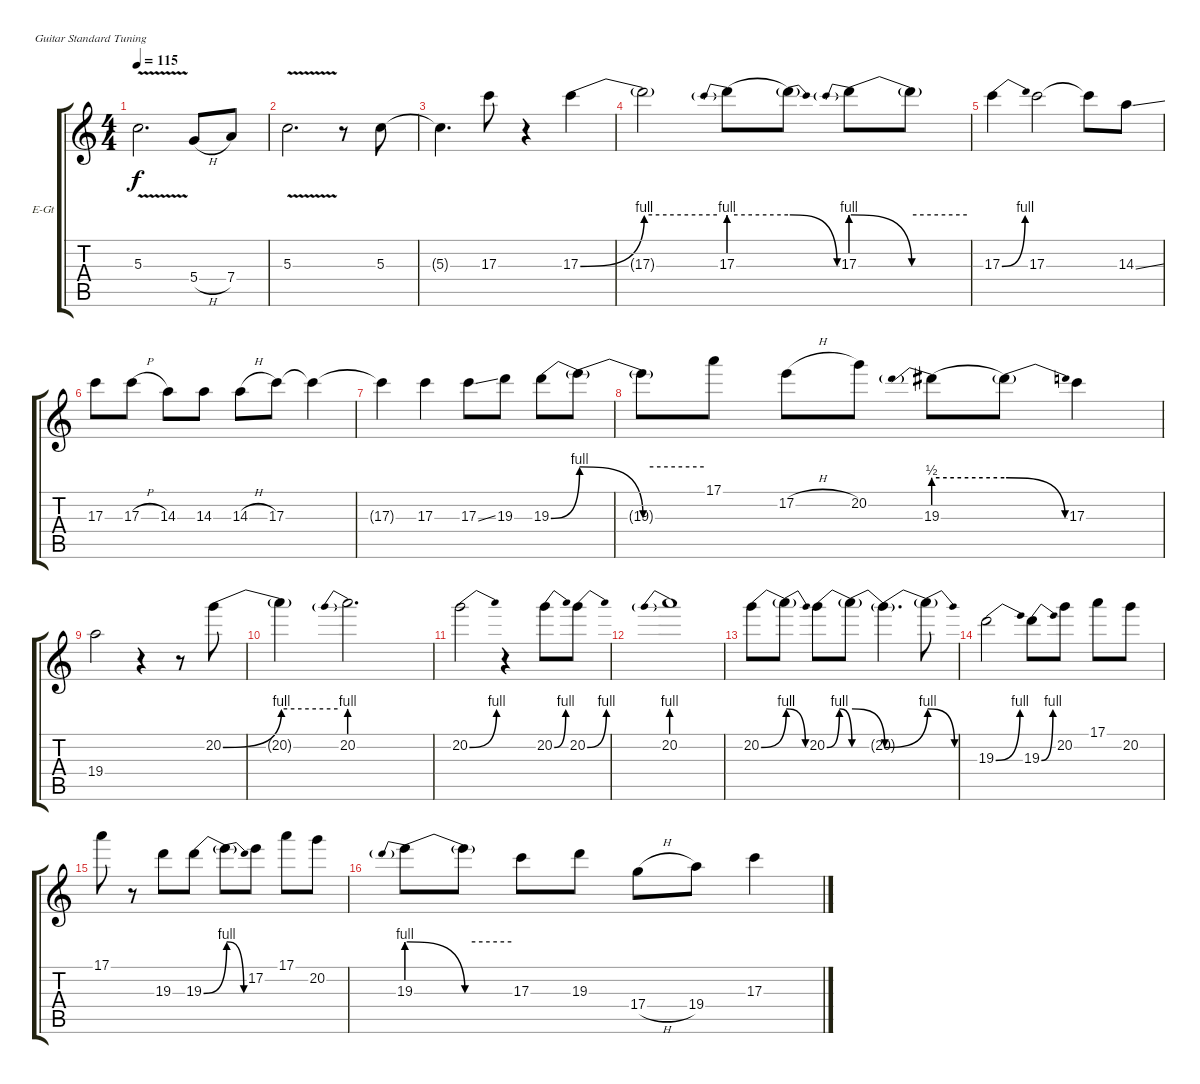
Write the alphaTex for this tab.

\bracketExtendMode groupsimilarinstruments
\firstSystemTrackNameOrientation horizontal
\otherSystemsTrackNameOrientation horizontal
\track ("Guitar 1" "E-Gt") {instrument overdrivenguitar}
\staff {score tabs}
\tuning (E4 B3 G3 D3 A2 E2)
\ts (4 4)
\tempo 115
\clef g2
\ks c
5.3{v}.2{d dy f} 5.4{h}.8 7.4.8 |
5.3{v}.2{d} r.8 5.3.8 |
5.3{t}.4{d} 17.3.8 r.4 17.3{be (bend 0 0 60 4)}.4 |
17.3{be (hold 0 4 60 4) t}.2 17.3{be (prebend 0 4 60 4)}.8 17.3{be (release 0 4 60 0) t}.8 17.3{be (prebendrelease 0 4 60 0)}.8 17.3{be (hold 0 4 60 4) t}.8 |
17.3{be (bend 0 0 60 4)}.4 17.3.2 17.3{t}.8 14.3{ss}.8 |
17.3.8 17.3{h}.8 14.3.8 14.3.8 14.3{h}.8 17.3.8 17.3{t}.4 |
17.3{t}.4 17.3.4 17.3{ss}.8 19.3.8 19.3{be (bend 0 0 60 4)}.8 19.3{be (release 0 4 60 0) t}.8 |
19.3{be (hold 0 4 60 4) t}.8 17.1.8 17.2{h}.8 20.2.8 19.3{be (prebend 0 2 60 2)}.8 19.3{be (release 0 2 60 0) t}.8 17.3.4 |
19.4.2 r.4 r.8 20.2{be (bend 0 0 60 4)}.8 |
20.2{be (hold 0 4 60 4) t}.4 20.2{be (prebend 0 4 60 4)}.2{d} |
20.2{be (bend 0 0 60 4)}.2 r.4 20.2{be (bend 0 0 60 4)}.8 20.2{be (bend 0 0 60 4)}.8 |
20.2{be (prebend 0 4 60 4)}.1 |
20.2{be (bend 0 0 60 4)}.8 20.2{be (release 0 4 60 0) t}.8 20.2{be (bendrelease 0 0 30 4 30 4 60 0)}.8 20.2{be (release 0 4 60 0) t}.8 20.2{be (bend 0 0 60 4) t}.4{d} 20.2{be (release 0 4 60 0) t}.8 |
19.3{be (bend 0 0 60 4)}.2 19.3{be (bend 0 0 60 4)}.8 20.2.8 17.1.8 20.2.8 |
17.1.8 r.8 19.3.8 19.3{be (bend 0 0 60 4)}.8 19.3{be (release 0 4 60 0) t}.8 17.2.8 17.1.8 20.2.8 |
19.3{be (prebendrelease 0 4 60 0)}.8 19.3{be (hold 0 4 60 4) t}.8 17.3.8 19.3.8 17.4{h}.8 19.4.8 17.3.4
